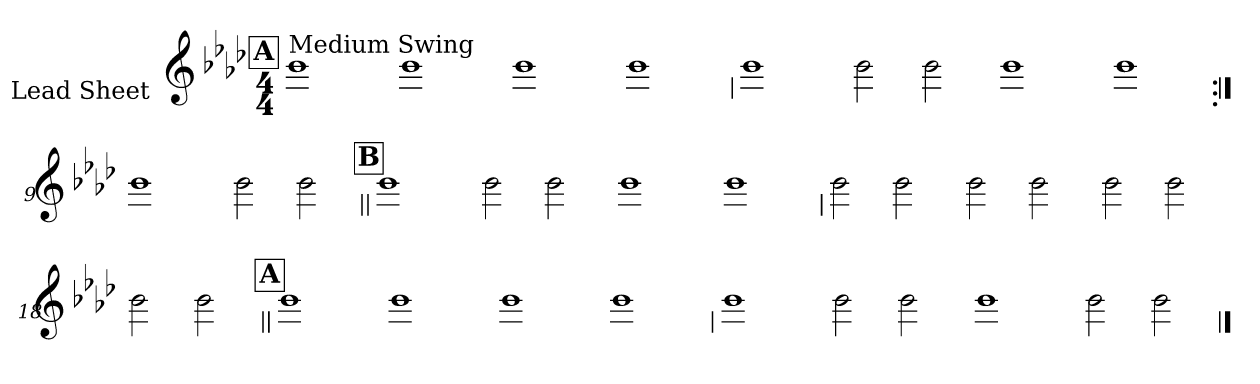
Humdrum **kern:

**kern
*part1
*staff1
*I"Lead Sheet
*stria0
*clefG2
*k[b-e-a-d-]
*A-:
*M4/4
!!LO:REH:place=s1:a:t=A
=1||
!LO:TX:a:t=Medium Swing
1b-
=2-
1b-
=3-
1b-
=4-
1b-
!!LO:LB:g=z
=5
1b-
=6-
2b-
2b-
=7-
1b-
=8-
1b-
!!LO:LB:g=z
=9:|!
1b-
=10-
2b-
2b-
!!LO:LB:g=z
!!LO:REH:place=s1:a:t=B
=11||
1b-
=12-
2b-
2b-
=13-
1b-
=14-
1b-
!!LO:LB:g=z
=15
2b-
2b-
=16-
2b-
2b-
=17-
2b-
2b-
=18-
2b-
2b-
!!LO:LB:g=z
!!LO:REH:place=s1:a:t=A
=19||
1b-
=20-
1b-
=21-
1b-
=22-
1b-
!!LO:LB:g=z
=23
1b-
=24-
2b-
2b-
=25-
1b-
=26-
2b-
2b-
==
*-
